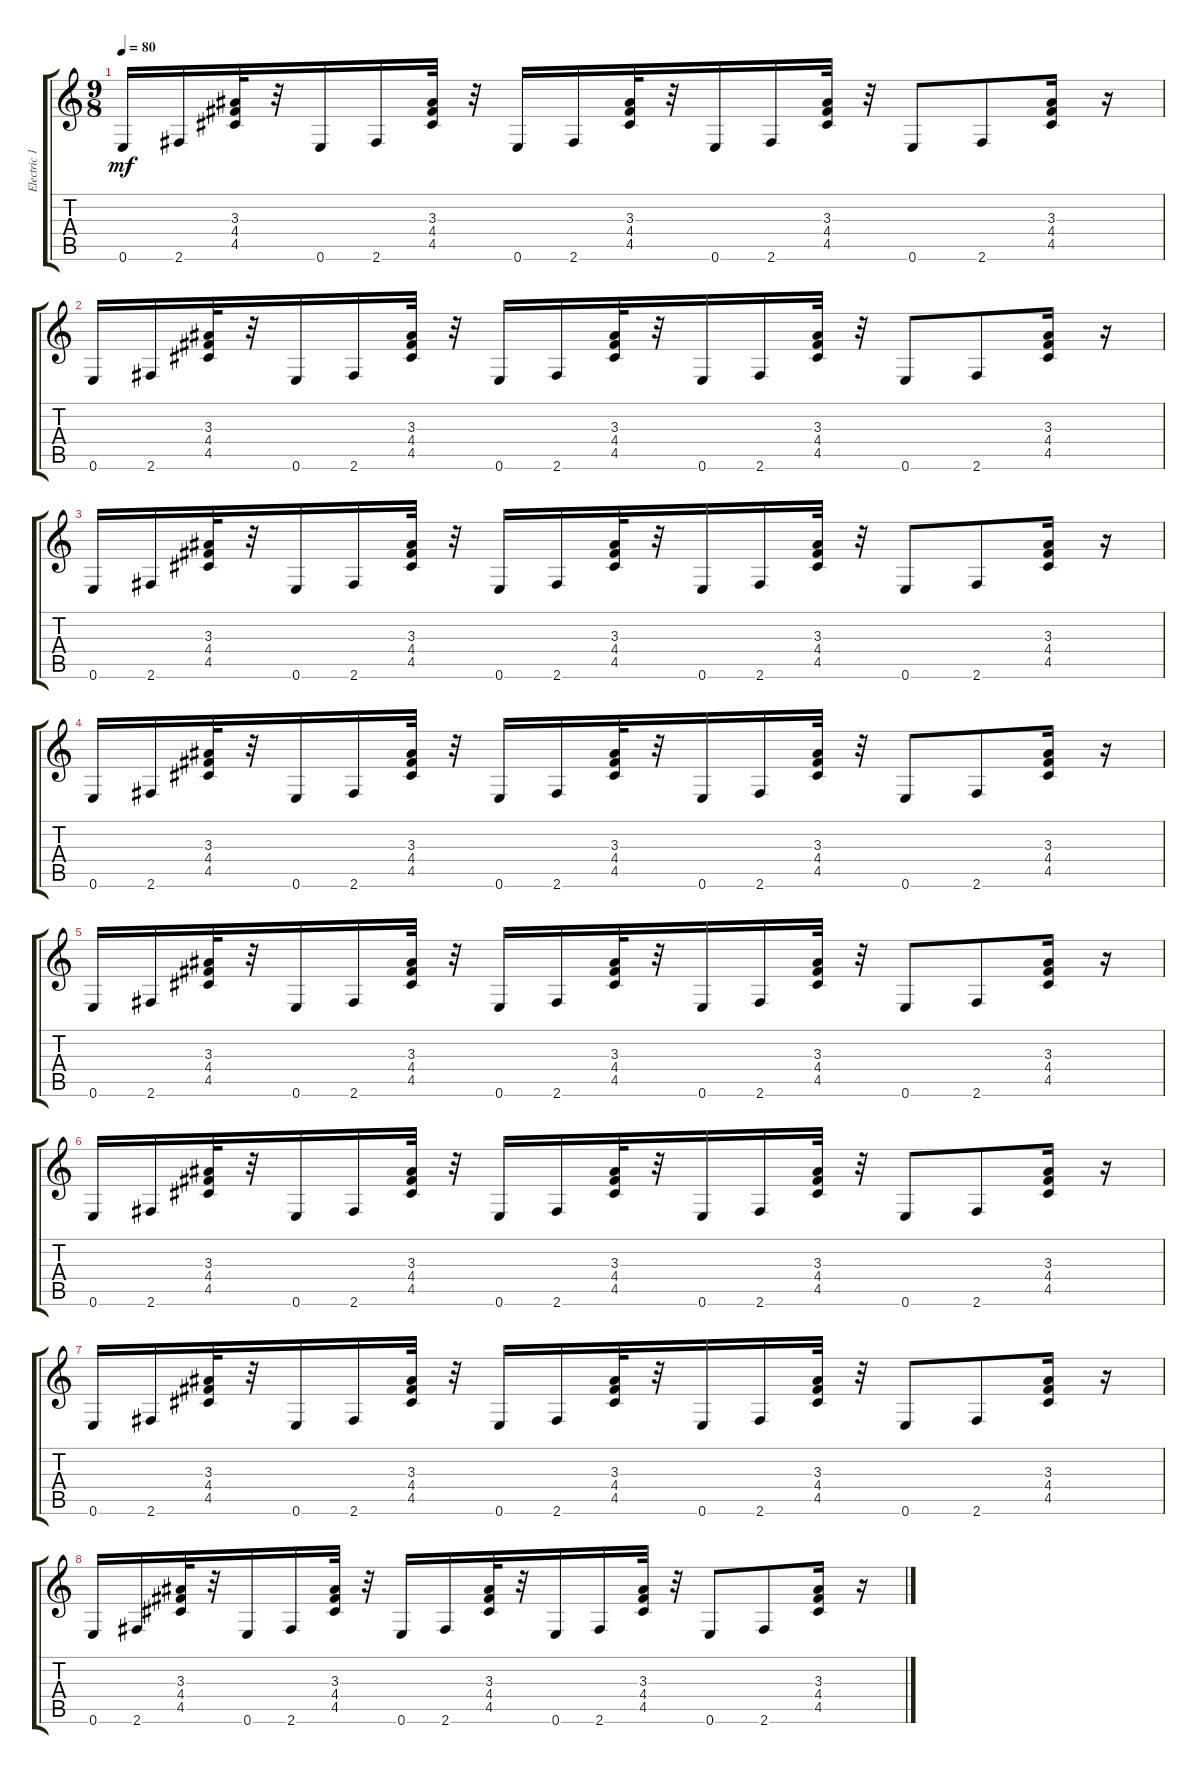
\track ("Electric 12 string" "Electric 1") {instrument electricguitarclean}
\staff {score tabs}
\tuning (E4 B3 G3 D3 A2 E2) {hide}
\ts (9 8)
\tempo 80
\clef g2
\ks c
0.6.16{dy mf} 2.6.16 (3.3 4.4 4.5).32 r.32 0.6.16 2.6.16 (3.3 4.4 4.5).32 r.32 0.6.16 2.6.16 (3.3 4.4 4.5).32 r.32 0.6.16 2.6.16 (3.3 4.4 4.5).32 r.32 0.6.8 2.6.8 (3.3 4.4 4.5).16 r.16 |
0.6.16 2.6.16 (3.3 4.4 4.5).32 r.32 0.6.16 2.6.16 (3.3 4.4 4.5).32 r.32 0.6.16 2.6.16 (3.3 4.4 4.5).32 r.32 0.6.16 2.6.16 (3.3 4.4 4.5).32 r.32 0.6.8 2.6.8 (3.3 4.4 4.5).16 r.16 |
0.6.16 2.6.16 (3.3 4.4 4.5).32 r.32 0.6.16 2.6.16 (3.3 4.4 4.5).32 r.32 0.6.16 2.6.16 (3.3 4.4 4.5).32 r.32 0.6.16 2.6.16 (3.3 4.4 4.5).32 r.32 0.6.8 2.6.8 (3.3 4.4 4.5).16 r.16 |
0.6.16 2.6.16 (3.3 4.4 4.5).32 r.32 0.6.16 2.6.16 (3.3 4.4 4.5).32 r.32 0.6.16 2.6.16 (3.3 4.4 4.5).32 r.32 0.6.16 2.6.16 (3.3 4.4 4.5).32 r.32 0.6.8 2.6.8 (3.3 4.4 4.5).16 r.16 |
0.6.16 2.6.16 (3.3 4.4 4.5).32 r.32 0.6.16 2.6.16 (3.3 4.4 4.5).32 r.32 0.6.16 2.6.16 (3.3 4.4 4.5).32 r.32 0.6.16 2.6.16 (3.3 4.4 4.5).32 r.32 0.6.8 2.6.8 (3.3 4.4 4.5).16 r.16 |
0.6.16 2.6.16 (3.3 4.4 4.5).32 r.32 0.6.16 2.6.16 (3.3 4.4 4.5).32 r.32 0.6.16 2.6.16 (3.3 4.4 4.5).32 r.32 0.6.16 2.6.16 (3.3 4.4 4.5).32 r.32 0.6.8 2.6.8 (3.3 4.4 4.5).16 r.16 |
0.6.16 2.6.16 (3.3 4.4 4.5).32 r.32 0.6.16 2.6.16 (3.3 4.4 4.5).32 r.32 0.6.16 2.6.16 (3.3 4.4 4.5).32 r.32 0.6.16 2.6.16 (3.3 4.4 4.5).32 r.32 0.6.8 2.6.8 (3.3 4.4 4.5).16 r.16 |
0.6.16 2.6.16 (3.3 4.4 4.5).32 r.32 0.6.16 2.6.16 (3.3 4.4 4.5).32 r.32 0.6.16 2.6.16 (3.3 4.4 4.5).32 r.32 0.6.16 2.6.16 (3.3 4.4 4.5).32 r.32 0.6.8 2.6.8 (3.3 4.4 4.5).16 r.16
